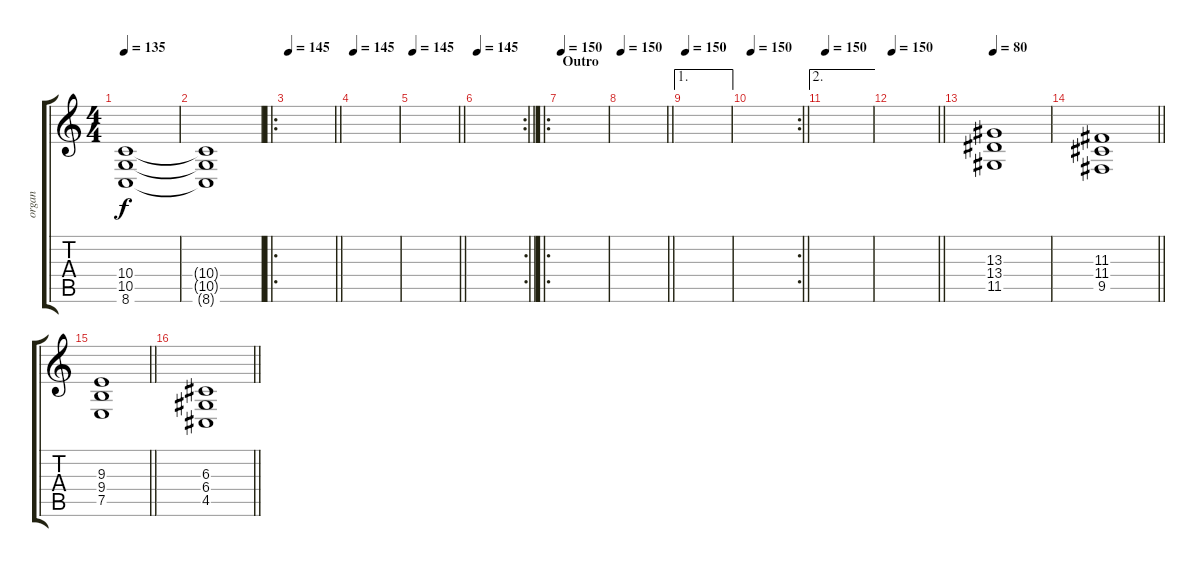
\track ("organ" "organ") {instrument rockorgan}
\staff {score tabs}
\tuning (E4 B3 G3 D3 A2 E2) {hide}
\ts (4 4)
\tempo 135
\clef g2
\ks c
(10.4{t} 10.5{t} 8.6{t}).1{dy f} |
(10.4{t} 10.5{t} 8.6{t}).1 |
\ro
\tempo 145
\barLineRight lightlight
|
\tempo 145
|
\tempo 145
\barLineRight lightlight
|
\rc 2
\tempo 145
\barLineRight lightlight
|
\ro
\section ("" "Outro")
\tempo 150
|
\tempo 150
\barLineRight lightlight
|
\ae 1
\tempo 150
|
\rc 2
\tempo 150
\barLineRight lightlight
|
\ae 2
\tempo 150
|
\tempo 150
\barLineRight lightlight
|
\tempo 80
(13.3 13.4 11.5).1 |
\barLineRight lightlight
(11.3 11.4 9.5).1 |
\barLineRight lightlight
(9.3 9.4 7.5).1 |
\barLineRight lightlight
(6.3 6.4 4.5).1
